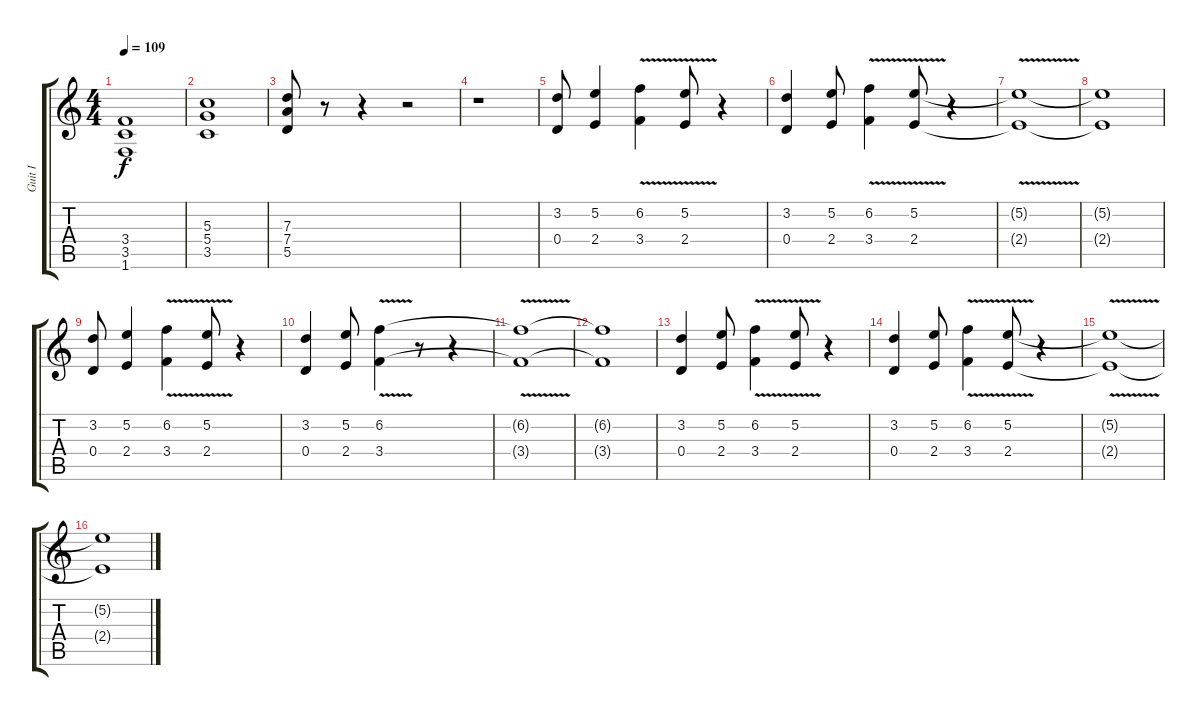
\track ("Guit I" "Guit I") {instrument electricguitarclean}
\staff {score tabs}
\tuning (E4 B3 G3 D3 A2 E2) {hide}
\ts (4 4)
\tempo 109
\clef g2
\ks c
(3.4 3.5 1.6).1{dy f} |
(5.3 5.4 3.5).1 |
(7.3 7.4 5.5).8 r.8 r.4 r.2 |
r.1 |
(3.2 0.4).8 (5.2 2.4).4 (6.2 3.4{v}).4 (5.2 2.4{v}).8 r.4 |
(3.2 0.4).4 (5.2 2.4).8 (6.2 3.4{v}).4 (5.2 2.4{v}).8 r.4 |
(5.2{t} 2.4{t}).1 |
(5.2{t} 2.4{t}).1 |
(3.2 0.4).8 (5.2 2.4).4 (6.2 3.4{v}).4 (5.2 2.4{v}).8 r.4 |
(3.2 0.4).4 (5.2 2.4).8 (6.2 3.4{v}).4 r.8 r.4 |
(6.2{t} 3.4{t}).1 |
(6.2{t} 3.4{t}).1 |
(3.2 0.4).4 (5.2 2.4).8 (6.2 3.4{v}).4 (5.2 2.4{v}).8 r.4 |
(3.2 0.4).4 (5.2 2.4).8 (6.2 3.4{v}).4 (5.2 2.4{v}).8 r.4 |
(5.2{t} 2.4{t}).1 |
(5.2{t} 2.4{t}).1
